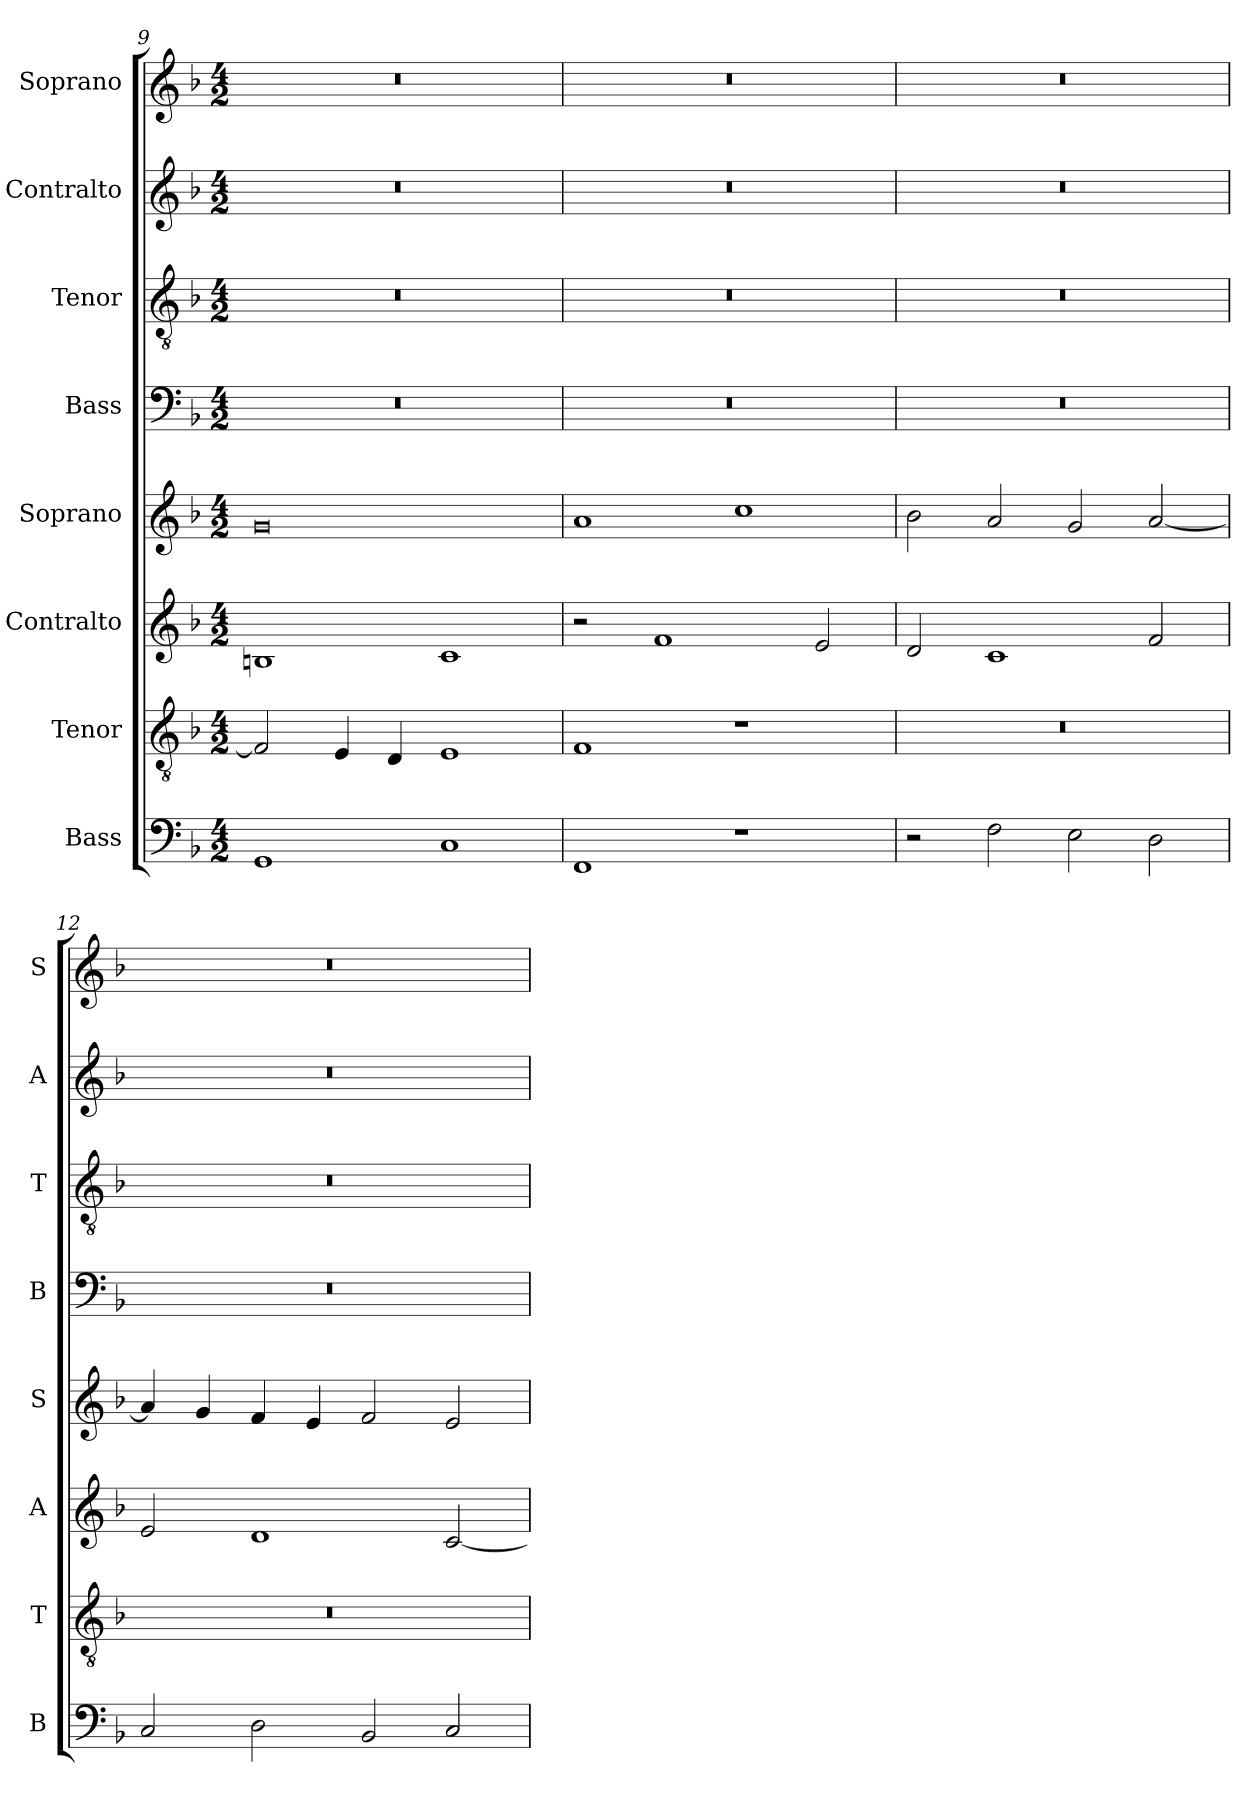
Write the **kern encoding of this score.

**kern	**kern	**kern	**kern	**kern	**kern	**kern	**kern
*part8	*part7	*part6	*part5	*part4	*part3	*part2	*part1
*staff8	*staff7	*staff6	*staff5	*staff4	*staff3	*staff2	*staff1
*I"Bass	*I"Tenor	*I"Contralto	*I"Soprano	*I"Bass	*I"Tenor	*I"Contralto	*I"Soprano
*I'B	*I'T	*I'A	*I'S	*I'B	*I'T	*I'A	*I'S
*clefF4	*clefGv2	*clefG2	*clefG2	*clefF4	*clefGv2	*clefG2	*clefG2
*k[b-]	*k[b-]	*k[b-]	*k[b-]	*k[b-]	*k[b-]	*k[b-]	*k[b-]
*F:ion	*F:ion	*F:ion	*F:ion	*F:ion	*F:ion	*F:ion	*F:ion
*M4/2	*M4/2	*M4/2	*M4/2	*M4/2	*M4/2	*M4/2	*M4/2
=9	=9	=9	=9	=9	=9	=9	=9
1GG	2F]	1Bn	0g	0r	0r	0r	0r
.	4E	.	.	.	.	.	.
.	4D	.	.	.	.	.	.
1C	1E	1c	.	.	.	.	.
=10	=10	=10	=10	=10	=10	=10	=10
1FF	1F	2r	1a	0r	0r	0r	0r
.	.	1f	.	.	.	.	.
1r	1r	.	1cc	.	.	.	.
.	.	2e	.	.	.	.	.
=11	=11	=11	=11	=11	=11	=11	=11
2r	0r	2d	2b-	0r	0r	0r	0r
2F	.	1c	2a	.	.	.	.
2E	.	.	2g	.	.	.	.
2D	.	2f	[2a	.	.	.	.
=12	=12	=12	=12	=12	=12	=12	=12
2C	0r	2e	4a]	0r	0r	0r	0r
.	.	.	4g	.	.	.	.
2D	.	1d	4f	.	.	.	.
.	.	.	4e	.	.	.	.
2BB-	.	.	2f	.	.	.	.
2C	.	[2c	2e	.	.	.	.
=	=	=	=	=	=	=	=
*-	*-	*-	*-	*-	*-	*-	*-
